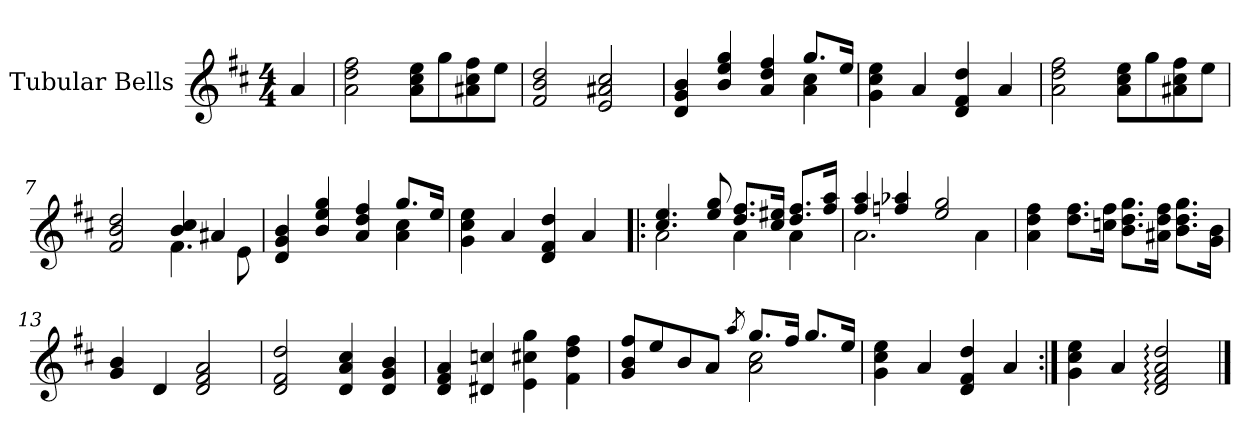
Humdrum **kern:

**kern
*part1
*staff1
*I"Tubular Bells
*I'Tu. Be.
*clefG2
*k[f#c#]
*M4/4
*MM44
=1
4a/
=2
2a\ 2dd\ 2ff#\
8a\ 8cc#\ 8ee\L
8gg\
8a#X\ 8cc#\ 8ff#\
8ee\J
=3
2f#/ 2b/ 2dd/
2e/ 2a#X/ 2cc#/
=4
*^
4d/ 4g/ 4b/	2.ryy
4b/ 4ee/ 4gg/	.
4a/ 4dd/ 4ff#/	.
4a\ 4cc#\	8.gg/L
.	16ee/Jk
*v	*v
=5
4g\ 4cc#\ 4ee\
4a/
4d/ 4f#/ 4dd/
4a/
=6
2a\ 2dd\ 2ff#\
8a\ 8cc#\ 8ee\L
8gg\
8a#X\ 8cc#\ 8ff#\
8ee\J
=7
*^
2f#/ 2b/ 2dd/	2ryy
4b/ 4cc#/	4.f#\
4a#X/	.
.	8e\
=8	=8
4d/ 4g/ 4b/	2.ryy
4b/ 4ee/ 4gg/	.
4a/ 4dd/ 4ff#/	.
4a\ 4cc#\	8.gg/L
.	16ee/Jk
*v	*v
!!LO:LB:g=z
=9
4g\ 4cc#\ 4ee\
4a/
4d/ 4f#/ 4dd/
4a/
=10!|:
*^
4.cc#/ 4.ee/	2a\
8ee/ 8gg/	.
8.dd/ 8.ff#/L	4a\
16cc#/ 16ee#X/Jk	.
8.dd/ 8.ff#/L	4a\
16ff#/ 16aa/Jk	.
=11	=11
4ff#/ 4aa/	2.a\
4ffn/ 4aa-X/	.
2ee/ 2gg/	.
.	4a\
*v	*v
=12
4a\ 4dd\ 4ff#\
8.dd\ 8.ff#\L
16ccn\ 16ff#\Jk
8.b\ 8.dd\ 8.gg\L
16a#X\ 16dd\ 16ff#\Jk
8.b\ 8.dd\ 8.gg\L
16g\ 16b\Jk
=13
4g/ 4b/
4d/
2d/ 2f#/ 2a/
=14
2d/ 2f#/ 2dd/
4d/ 4a/ 4cc#/
4d/ 4g/ 4b/
!!LO:LB:g=z
=15
4d/ 4f#/ 4a/
4d#X/ 4ccn/
4e\ 4cc#X\ 4gg\
4f#\ 4dd\ 4ff#\
=16
*^
8g/ 8b/ 8ff#/L	2ryy
8ee/	.
8b/	.
8a/J	.
8qaa/	.
8.gg/L	2a\ 2cc#\
16ff#/Jk	.
8.gg/L	.
16ee/Jk	.
*v	*v
=17
4g\ 4cc#\ 4ee\
4a/
4d/ 4f#/ 4dd/
4a/
=18:|!
4g\ 4cc#\ 4ee\
4a/
2d/: 2f#/: 2a/: 2dd/:
==
*-
